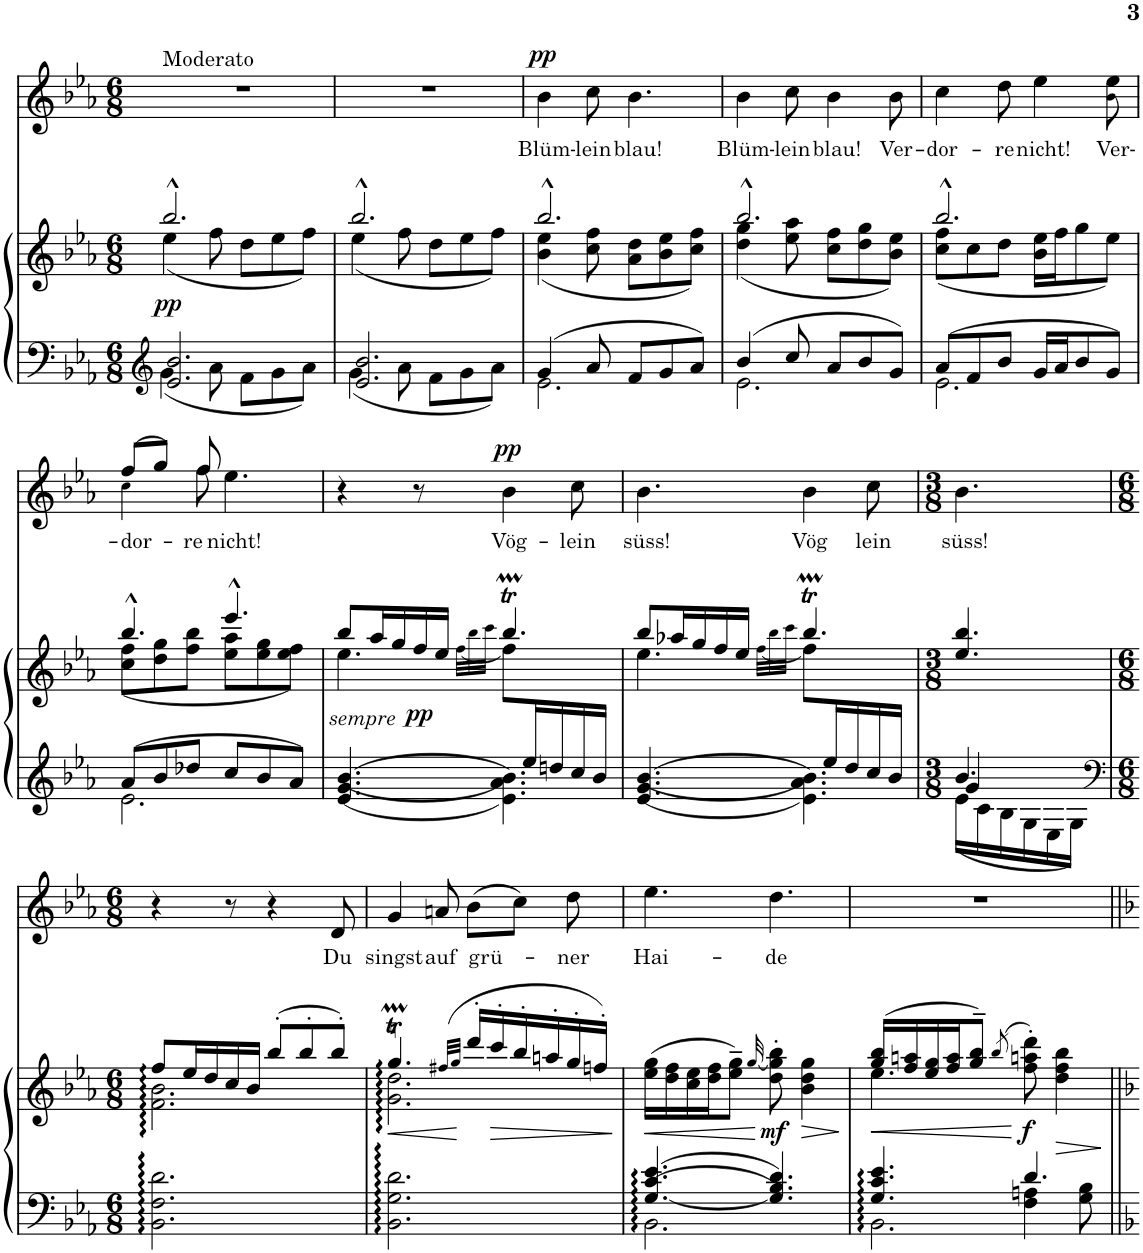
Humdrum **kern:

**kern	**kern	**dynam	**kern	**text	**dynam
*part2	*part2	*part2	*part1	*part1	*part1
*staff3	*staff2	*staff2/3	*staff1	*staff1	*staff1
*I"Grand Piano	*	*	*I"Voice solo	*	*
*I'Pno	*	*	*	*	*
!!LO:PB:g=z
*clefG2	*clefG2	*	*clefG2	*	*
*k[b-e-a-]	*k[b-e-a-]	*	*k[b-e-a-]	*	*
*M6/8	*M6/8	*	*M6/8	*	*
=44	=44	=44	=44	=44	=44
*^	*^	*	*	*	*
!	!	!	!	!	!LO:TX:a:t=Moderato	!	!
!	!	!	!	!LO:DY:b	!	!	!
2.e-/ 2.b-/	4g\	2.bb-^^/	(4ee-\	pp	2.r	.	.
.	8a-\	.	8ff\	.	.	.	.
.	8f\L	.	8dd\L	.	.	.	.
.	8g\	.	8ee-\	.	.	.	.
.	8a-\J	.	8ff\J)	.	.	.	.
=45	=45	=45	=45	=45	=45	=45	=45
2.e-/ 2.b-/	4g\	2.bb-^^/	(4ee-\	.	2.r	.	.
.	8a-\	.	8ff\	.	.	.	.
.	8f\L	.	8dd\L	.	.	.	.
.	8g\	.	8ee-\	.	.	.	.
.	8a-\J	.	8ff\J)	.	.	.	.
=46	=46	=46	=46	=46	=46	=46	=46
!	!	!	!	!	!	!LO:LY:b	!LO:DY:a
4g/	2.e-\	2.bb-^^/	(4b-\ 4ee-\	.	4b-\	Blüm-	pp
!	!	!	!	!	!	!LO:LY:b	!
8a-/	.	.	8cc\ 8ff\	.	8cc\	-lein	.
!	!	!	!	!	!	!LO:LY:b	!
8f/L	.	.	8a-\ 8dd\L	.	4.b-\	blau!	.
8g/	.	.	8b-\ 8ee-\	.	.	.	.
8a-/J	.	.	8cc\ 8ff\J)	.	.	.	.
=47	=47	=47	=47	=47	=47	=47	=47
!	!	!	!	!	!	!LO:LY:b	!
4b-/	2.e-\	2.bb-^^/	(4dd\ 4gg\	.	4b-\	Blüm-	.
!	!	!	!	!	!	!LO:LY:b	!
8cc/	.	.	8ee-\ 8aa-\	.	8cc\	-lein	.
!	!	!	!	!	!	!LO:LY:b	!
8a-/L	.	.	8cc\ 8ff\L	.	4b-\	blau!	.
8b-/	.	.	8dd\ 8gg\	.	.	.	.
!	!	!	!	!	!	!LO:LY:b	!
8g/J	.	.	8b-\ 8ee-\J)	.	8b-\	Ver-	.
=48	=48	=48	=48	=48	=48	=48	=48
!	!	!	!	!	!	!LO:LY:b	!
8a-/L	2.e-\	2.bb-^^/	(8cc\ 8ff\L	.	4cc\	-dor-	.
8f/	.	.	8cc\	.	.	.	.
!	!	!	!	!	!	!LO:LY:b	!
8b-/J	.	.	8dd\J	.	8dd\	-re	.
!	!	!	!	!	!	!LO:LY:b	!
16g/LL	.	.	16b-\ 16ee-\LL	.	4ee-\	nicht!	.
16a-/J	.	.	16ff\J	.	.	.	.
8b-/	.	.	8gg\	.	.	.	.
!	!	!	!	!	!	!LO:LY:b	!
8g/J	.	.	8ee-\J)	.	8b-!\ 8ee-\	Ver-	.
!!LO:LB:g=z
=49	=49	=49	=49	=49	=49	=49	=49
!	!	!	!	!	!	!LO:LY:b	!
*	*	*	*	*	*^	*	*
8a-/L	2.e-\	4.bb-^^/	(8cc\ 8ff\L	.	(8ff/L	4cc!\	-dor-	.
8b-/	.	.	8dd\ 8gg\	.	8gg/J)	.	.	.
!	!	!	!	!	!	!	!LO:LY:b	!
8dd-X/J	.	.	8ff\ 8bb-\J	.	8ff/	8ff!\	-re	.
!	!	!	!	!	!	!	!LO:LY:b	!
8cc/L	.	4.eee-^^/	8ee-\ 8aa-\L	.	4.ee-\	4.ryy	nicht!	.
8b-/	.	.	8ee-\ 8gg\	.	.	.	.	.
8a-/J	.	.	8ee-\ 8ff\J)	.	.	.	.	.
*	*	*	*	*	*v	*v	*	*
=50	=50	=50	=50	=50	=50	=50	=50
!	!	!LO:TX:b:i:t=sempre	!	!	!	!	!
2ryy	4.e-/ 4.g/ 4.b-/	8bb-/L	4.ee-\	.	4r	.	.
.	.	16aa-/L	.	.	.	.	.
.	.	16gg/	.	.	.	.	.
!	!	!	!	!LO:DY:b	!	!	!
.	.	16ff/	.	pp	8r	.	.
.	.	16ee-/JJ	.	.	.	.	.
.	.	.	[32qff\LLL	.	.	.	.
.	.	.	32qbb-\	.	.	.	.
.	.	.	32qccc\JJJ	.	.	.	.
!	!	!	!	!	!	!LO:LY:b	!LO:DY:a
.	4.e-\ 4.a-\ 4.b-\	4.bb-TM/	8ff\L]	.	4b-\	Vög-	pp
16ee-/L	.	.	4ryy	.	.	.	.
16ddn/	.	.	.	.	.	.	.
!	!	!	!	!	!	!LO:LY:b	!
16cc/	.	.	.	.	8cc\	-lein	.
16b-/JJ	.	.	.	.	.	.	.
=51	=51	=51	=51	=51	=51	=51	=51
!	!	!	!	!	!	!LO:LY:b	!
2ryy	4.e-/ 4.g/ 4.b-/	8bb-/L	4.ee-\	.	4.b-\	süss!	.
.	.	16aa-X/L	.	.	.	.	.
.	.	16gg/	.	.	.	.	.
.	.	16ff/	.	.	.	.	.
.	.	16ee-/JJ	.	.	.	.	.
.	.	.	[32qff\LLL	.	.	.	.
.	.	.	32qbb-\	.	.	.	.
.	.	.	32qccc\JJJ	.	.	.	.
!	!	!	!	!	!	!LO:LY:b	!
.	4.e-\ 4.a-\ 4.b-\	4.bb-TM/	8ff\L]	.	4b-\	Vög	.
16ee-/L	.	.	4ryy	.	.	.	.
16dd/	.	.	.	.	.	.	.
!	!	!	!	!	!	!LO:LY:b	!
16cc/	.	.	.	.	8cc\	lein	.
16b-/JJ	.	.	.	.	.	.	.
*v	*v	*	*	*	*	*	*
*	*v	*v	*	*	*	*
=52	=52	=52	=52	=52	=52
*M3/8	*M3/8	*	*M3/8	*	*
*^	*	*	*	*	*
*	*^	*	*	*	*	*
!	!	!	!	!	!	!LO:LY:b	!
4.b-/	16e-\LL	4g/	4.ee-/ 4.bb-/	.	4.b-\	süss!	.
.	16c\	.	.	.	.	.	.
.	16B-\	.	.	.	.	.	.
.	16G\	.	.	.	.	.	.
.	16E-\	8ryy	.	.	.	.	.
.	16G\JJ	.	.	.	.	.	.
*v	*v	*v	*	*	*	*	*
!!LO:LB:g=z
=53	=53	=53	=53	=53	=53
*clefF4	*	*	*	*	*
*M6/8	*M6/8	*	*M6/8	*	*
*	*^	*	*	*	*
2.BB-\:: 2.F\:: 2.d\::	8ff/L	2.f\ 2.b-\	.	4r	.	.
.	16ee-/L	.	.	.	.	.
.	16dd/	.	.	.	.	.
.	16cc/	.	.	8r	.	.
.	16b-/JJ	.	.	.	.	.
.	(8bb-'/L	.	.	4r	.	.
.	8bb-'/	.	.	.	.	.
!	!	!	!	!	!LO:LY:b	!
.	8bb-'/J)	.	.	8d/	Du	.
=54	=54	=54	=54	=54	=54	=54
!	!LO:TX:a:t=♮	!	!	!	!	!
!	!	!	!LO:HP:b	!	!LO:LY:b	!
2.BB-\:: 2.G\:: 2.d\::	4.ggtm/	2.g\ 2.dd\	<	4g/	singst	.
!	!	!	!	!	!LO:LY:b	!
.	.	.	.	8an/	auf	.
.	(>32qff#X/LLL	.	.	.	.	.
.	32qgg/JJJ	.	.	.	.	.
!	!	!	!	!	!LO:LY:b	!
.	16ddd'/LL	.	[	(8b-\L	grü-	.
!	!	!	!LO:HP:b	!	!	!
.	16ccc'/	.	>	.	.	.
.	16bb-'/	.	.	8cc\J)	.	.
.	16aan'/	.	.	.	.	.
!	!	!	!	!	!LO:LY:b	!
.	16gg'/	.	.	8dd\	-ner	.
.	16ffn'/JJ)	.	.	.	.	.
*	*v	*v	*	*	*	*
.	.	]	.	.	.
=55	=55	=55	=55	=55	=55
*^	*	*	*	*	*
!	!	!	!LO:HP:b	!	!LO:LY:b	!
[<4.G/ 4.c/ 4.e-/	2.BB-\	(16ee-\ 16gg\LL	<	4.ee-\	Hai-	.
.	.	16dd\ 16ff\	.	.	.	.
.	.	16cc\ 16ee-\	.	.	.	.
.	.	16dd\ 16ff\J	.	.	.	.
.	.	8ee-\~ 8gg\~J)	.	.	.	.
.	.	[<32qgg/	.	.	.	.
!	!	!	!LO:DY:n=1:b	!	!LO:LY:b	!
4.G/] 4.B-/ 4.d/	.	8dd\' 8gg\]' 8bb-\'	[ mf	4.dd\	-de	.
!	!	!	!LO:HP:b	!	!	!
.	.	4b-\ 4dd\ 4gg\	>	.	.	.
*v	*v	*	*	*	*	*
.	.	]	.	.	.
=56	=56	=56	=56	=56	=56
*^	*	*	*	*	*
*	*^	*	*	*	*	*
!	!	!	!	!LO:HP:b	!	!	!
*	*	*	*^	*	*	*	*
4.G/ 4.c/ 4.e-/	2.BB-\	4.ryy	(16gg/ 16bb-/LL	4.ee-\	<	2.r	.	.
.	.	.	16ff/ 16aan/	.	.	.	.	.
.	.	.	16ee-/ 16gg/	.	.	.	.	.
.	.	.	16ff/ 16aa/J	.	.	.	.	.
.	.	.	8gg/~ 8bb-/~J)	.	.	.	.	.
.	.	.	(>8qbb-/	.	.	.	.	.
!	!	!	!	!	!LO:DY:n=1:b	!	!	!
4.d/	.	4F\ 4An\	8ff\' 8aan\' 8ddd\')	4ryy	[ f	.	.	.
!	!	!	!	!	!LO:HP:b	!	!	!
.	.	.	4dd\ 4ff\ 4bb-\	.	>	.	.	.
.	.	8G\ 8B-\	.	8ryy	.	.	.	.
*v	*v	*v	*	*	*	*	*	*
*	*v	*v	*	*	*	*
.	.	]	.	.	.
=||	=||	=||	=||	=||	=||
*-	*-	*-	*-	*-	*-
